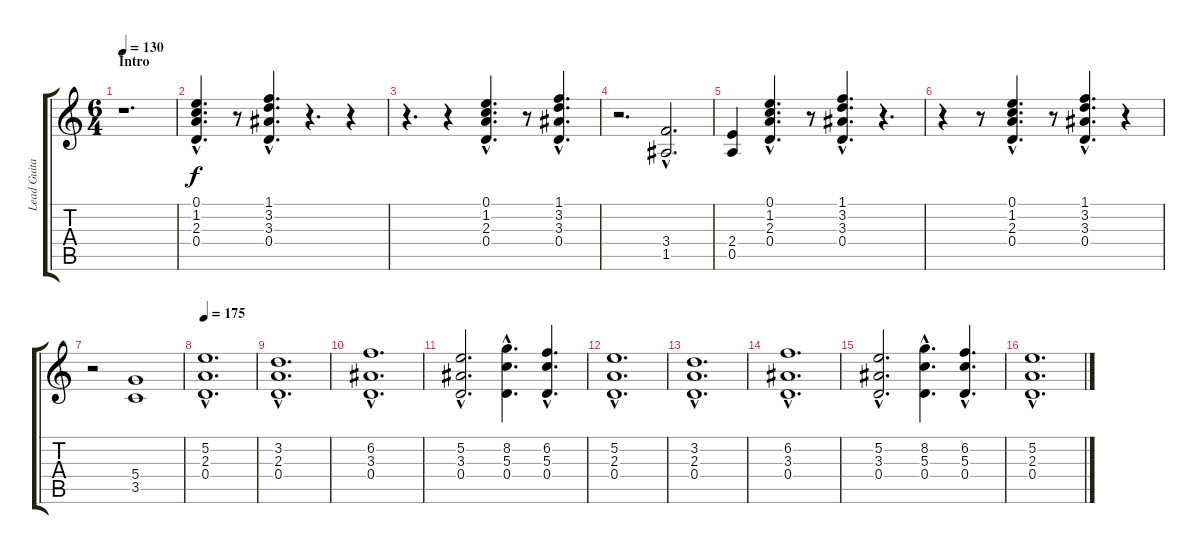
\track ("Lead Guitar" "Lead Guita") {instrument distortionguitar}
\staff {score tabs}
\tuning (E4 B3 G3 D3 A2 E2) {hide}
\ts (6 4)
\section ("" "Intro")
\tempo 130
\clef g2
\ks c
r.1{d dy f instrument distortionguitar} |
(0.1{hac} 1.2{hac} 2.3{hac} 0.4{hac}).4{d} r.8 (1.1{hac} 3.2{hac} 3.3{hac} 0.4{hac}).4{d} r.4{d} r.4 |
r.4{d} r.4 (0.1{hac} 1.2{hac} 2.3{hac} 0.4{hac}).4{d} r.8 (1.1{hac} 3.2{hac} 3.3{hac} 0.4{hac}).4{d} |
r.2{d} (3.4{hac} 1.5{hac}).2{d} |
(2.4 0.5).4 (0.1{hac} 1.2{hac} 2.3{hac} 0.4{hac}).4{d} r.8 (1.1{hac} 3.2{hac} 3.3{hac} 0.4{hac}).4{d} r.4{d} |
r.4 r.8 (0.1{hac} 1.2{hac} 2.3{hac} 0.4{hac}).4{d} r.8 (1.1{hac} 3.2{hac} 3.3{hac} 0.4{hac}).4{d} r.4 |
r.2 (5.4 3.5).1 |
\tempo 175
(5.2{hac} 2.3{hac} 0.4{hac}).1{d} |
(3.2{hac} 2.3{hac} 0.4{hac}).1{d} |
(6.2{hac} 3.3{hac} 0.4{hac}).1{d} |
(5.2{hac} 3.3{hac} 0.4{hac}).2{d} (8.2{hac} 5.3{hac} 0.4{hac}).4{d} (6.2{hac} 5.3{hac} 0.4{hac}).4{d} |
(5.2{hac} 2.3{hac} 0.4{hac}).1{d} |
(3.2{hac} 2.3{hac} 0.4{hac}).1{d} |
(6.2{hac} 3.3{hac} 0.4{hac}).1{d} |
(5.2{hac} 3.3{hac} 0.4{hac}).2{d} (8.2{hac} 5.3{hac} 0.4{hac}).4{d} (6.2{hac} 5.3{hac} 0.4{hac}).4{d} |
(5.2{hac} 2.3{hac} 0.4{hac}).1{d}
